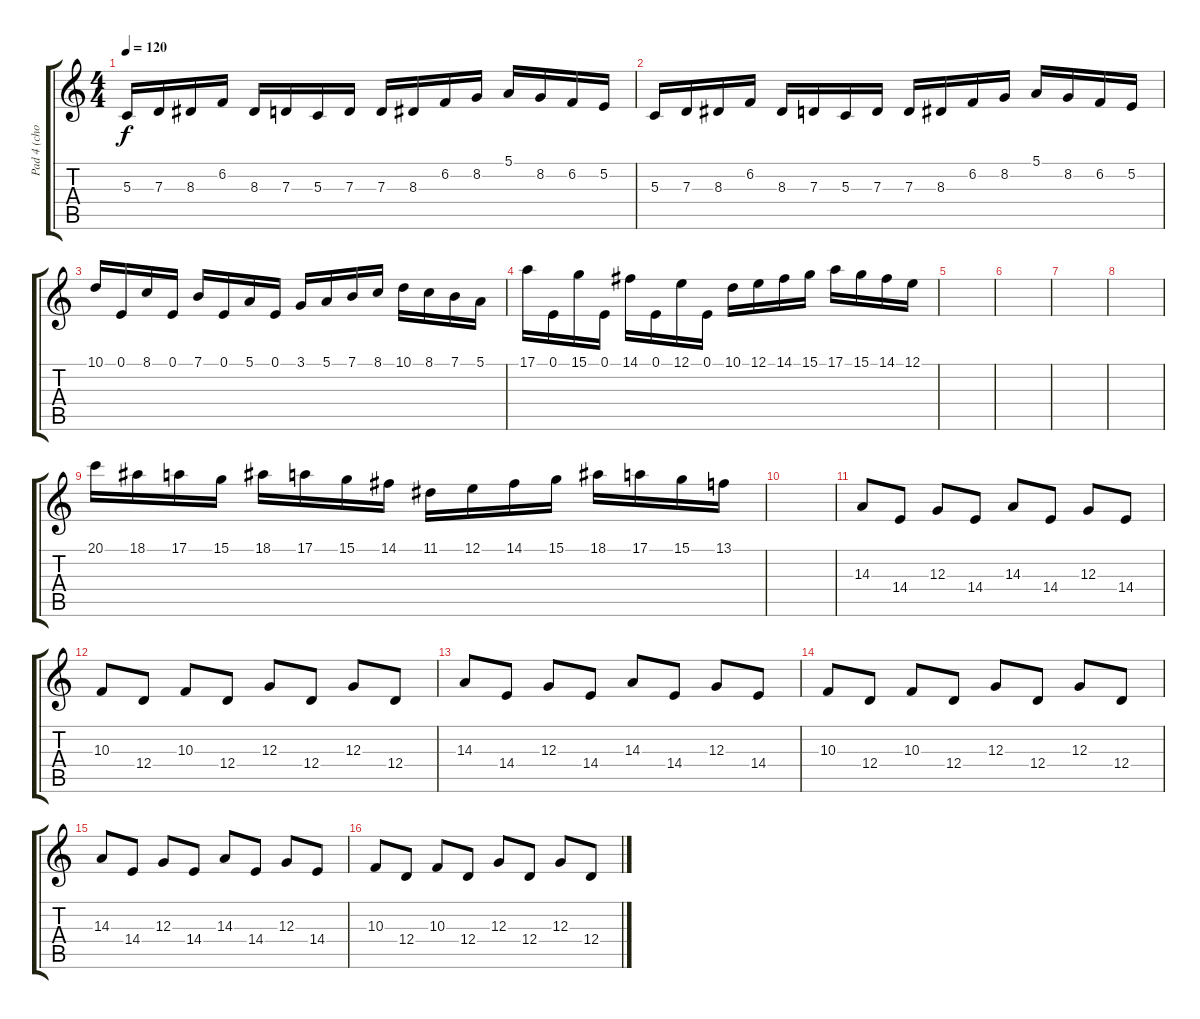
\track ("Pad 4 (choir)" "Pad 4 (cho") {instrument pad4choir}
\staff {score tabs}
\tuning (E4 B3 G3 D3 A2 E2) {hide}
\ts (4 4)
\tempo 120
\clef g2
\ks c
5.3.16{dy f} 7.3.16 8.3.16 6.2.16 8.3.16 7.3.16 5.3.16 7.3.16 7.3.16 8.3.16 6.2.16 8.2.16 5.1.16 8.2.16 6.2.16 5.2.16 |
5.3.16 7.3.16 8.3.16 6.2.16 8.3.16 7.3.16 5.3.16 7.3.16 7.3.16 8.3.16 6.2.16 8.2.16 5.1.16 8.2.16 6.2.16 5.2.16 |
10.1.16 0.1.16 8.1.16 0.1.16 7.1.16 0.1.16 5.1.16 0.1.16 3.1.16 5.1.16 7.1.16 8.1.16 10.1.16 8.1.16 7.1.16 5.1.16 |
17.1.16{instrument vibraphone} 0.1.16 15.1.16 0.1.16 14.1.16 0.1.16 12.1.16 0.1.16 10.1.16 12.1.16 14.1.16 15.1.16 17.1.16 15.1.16 14.1.16 12.1.16 |
|
|
|
|
20.1.16{instrument vibraphone} 18.1.16 17.1.16 15.1.16 18.1.16 17.1.16 15.1.16 14.1.16 11.1.16 12.1.16 14.1.16 15.1.16 18.1.16 17.1.16 15.1.16 13.1.16 |
|
14.3.8{instrument vibraphone} 14.4.8 12.3.8 14.4.8 14.3.8 14.4.8 12.3.8 14.4.8 |
10.3.8{instrument vibraphone} 12.4.8 10.3.8 12.4.8 12.3.8 12.4.8 12.3.8 12.4.8 |
14.3.8{instrument vibraphone} 14.4.8 12.3.8 14.4.8 14.3.8 14.4.8 12.3.8 14.4.8 |
10.3.8{instrument vibraphone} 12.4.8 10.3.8 12.4.8 12.3.8 12.4.8 12.3.8 12.4.8 |
14.3.8{instrument vibraphone} 14.4.8 12.3.8 14.4.8 14.3.8 14.4.8 12.3.8 14.4.8 |
10.3.8{instrument vibraphone} 12.4.8 10.3.8 12.4.8 12.3.8 12.4.8 12.3.8 12.4.8
